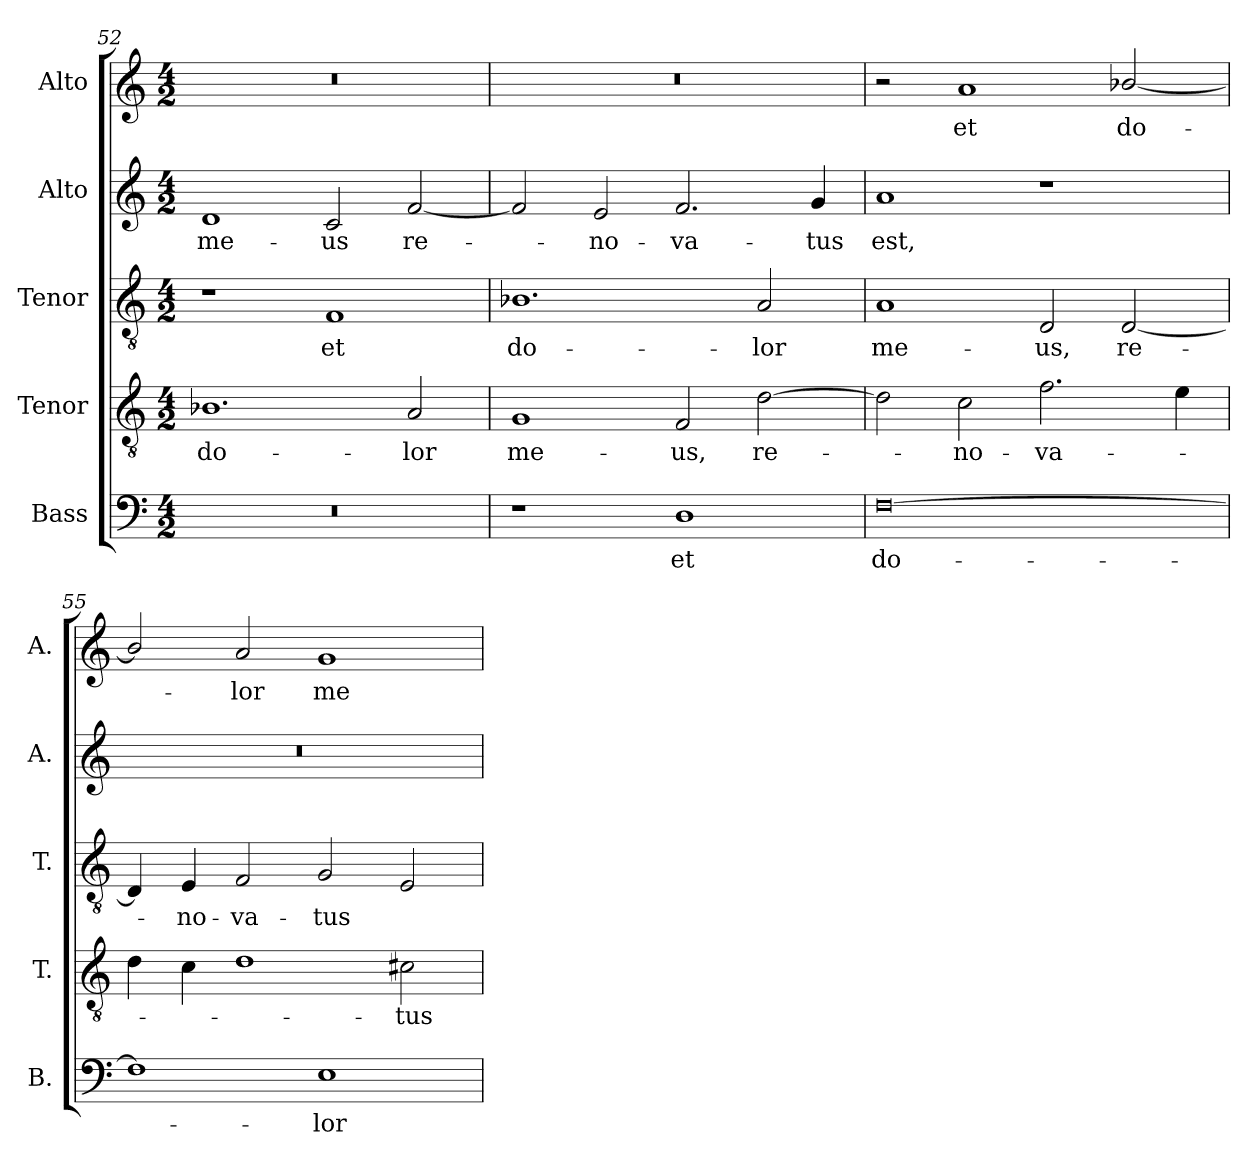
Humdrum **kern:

**kern	**text	**kern	**text	**kern	**text	**kern	**text	**kern	**text
*part5	*part5	*part4	*part4	*part3	*part3	*part2	*part2	*part1	*part1
*staff5	*staff5	*staff4	*staff4	*staff3	*staff3	*staff2	*staff2	*staff1	*staff1
*I"Bass	*	*I"Tenor	*	*I"Tenor	*	*I"Alto	*	*I"Alto	*
*I'B.	*	*I'T.	*	*I'T.	*	*I'A.	*	*I'A.	*
*clefF4	*	*clefGv2	*	*clefGv2	*	*clefG2	*	*clefG2	*
*	*	*ITrd7c12	*	*ITrd7c12	*	*	*	*	*
*k[]	*	*k[]	*	*k[]	*	*k[]	*	*k[]	*
*C:	*	*C:	*	*C:	*	*C:	*	*C:	*
*M4/2	*	*M4/2	*	*M4/2	*	*M4/2	*	*M4/2	*
=52	=52	=52	=52	=52	=52	=52	=52	=52	=52
!LO:N:vis=1	!	!	!	!	!	!	!	!	!
!	!	!	!LO:LY:b:color=#000000	!	!	!	!	!	!
!	!	!	!	!	!	!	!LO:LY:b:color=#000000	!LO:N:vis=1	!
0r	.	1.BB-Xi	do-	1r	.	1di	me-	0r	.
!	!	!	!	!	!LO:LY:b:color=#000000	!	!	!	!
!	!	!	!	!	!	!	!LO:LY:b:color=#000000	!	!
.	.	.	.	1FFi	et	2ci/	-us	.	.
!	!	!	!LO:LY:b:color=#000000	!	!	!	!	!	!
!	!	!	!	!	!	!	!LO:LY:b:color=#000000	!	!
.	.	2AAi/	-lor	.	.	[2fi/	re-	.	.
=53	=53	=53	=53	=53	=53	=53	=53	=53	=53
!	!	!	!LO:LY:b:color=#000000	!	!	!	!	!	!
!	!	!	!	!	!LO:LY:b:color=#000000	!	!	!LO:N:vis=1	!
1r	.	1GGi	me-	1.BB-Xi	do-	2fi/]	.	0r	.
!	!	!	!	!	!	!	!LO:LY:b:color=#000000	!	!
.	.	.	.	.	.	2ei/	-no-	.	.
!	!LO:LY:b:color=#000000	!	!	!	!	!	!	!	!
!	!	!	!LO:LY:b:color=#000000	!	!	!	!	!	!
!	!	!	!	!	!	!	!LO:LY:b:color=#000000	!	!
1Di	et	2FFi/	-us,	.	.	2.fi/	-va-	.	.
!	!	!	!LO:LY:b:color=#000000	!	!	!	!	!	!
!	!	!	!	!	!LO:LY:b:color=#000000	!	!	!	!
.	.	[2Di\	re-	2AAi/	-lor	.	.	.	.
!	!	!	!	!	!	!	!LO:LY:b:color=#000000	!	!
.	.	.	.	.	.	4gi/	-tus	.	.
=54	=54	=54	=54	=54	=54	=54	=54	=54	=54
!	!LO:LY:b:color=#000000	!	!	!	!	!	!	!	!
!	!	!	!	!	!LO:LY:b:color=#000000	!	!	!	!
!	!	!	!	!	!	!	!LO:LY:b:color=#000000	!	!
[0Fi	do-	2Di\]	.	1AAi	me-	1ai	est,	2r	.
!	!	!	!LO:LY:b:color=#000000	!	!	!	!	!	!
!	!	!	!	!	!	!	!	!	!LO:LY:b:color=#000000
.	.	2Ci\	-no-	.	.	.	.	1ai	et
!	!	!	!LO:LY:b:color=#000000	!	!	!	!	!	!
!	!	!	!	!	!LO:LY:b:color=#000000	!	!	!	!
.	.	2.Fi\	-va-	2DDi/	-us,	1r	.	.	.
!	!	!	!	!	!LO:LY:b:color=#000000	!	!	!	!
!	!	!	!	!	!	!	!	!	!LO:LY:b:color=#000000
.	.	.	.	[2DDi/	re-	.	.	[2b-Xi/	do-
.	.	4Ei\	.	.	.	.	.	.	.
!!LO:LB:g=z
=55	=55	=55	=55	=55	=55	=55	=55	=55	=55
!	!	!	!	!	!	!LO:N:vis=1	!	!	!
1Fi]	.	4Di\	.	4DDi/]	.	0r	.	2b-i/]	.
!	!	!	!	!	!LO:LY:b:color=#000000	!	!	!	!
.	.	4Ci\	.	4EEi/	-no-	.	.	.	.
!	!	!	!	!	!LO:LY:b:color=#000000	!	!	!	!
!	!	!	!	!	!	!	!	!	!LO:LY:b:color=#000000
.	.	1Di	.	2FFi/	-va-	.	.	2ai/	-lor
!	!LO:LY:b:color=#000000	!	!	!	!	!	!	!	!
!	!	!	!	!	!LO:LY:b:color=#000000	!	!	!	!
!	!	!	!	!	!	!	!	!	!LO:LY:b:color=#000000
1Ei	-lor	.	.	2GGi/	-tus	.	.	1gi	me-
!	!	!	!LO:LY:b:color=#000000	!	!	!	!	!	!
.	.	2C#Xi\	-tus	2EEi/	.	.	.	.	.
=	=	=	=	=	=	=	=	=	=
*-	*-	*-	*-	*-	*-	*-	*-	*-	*-
